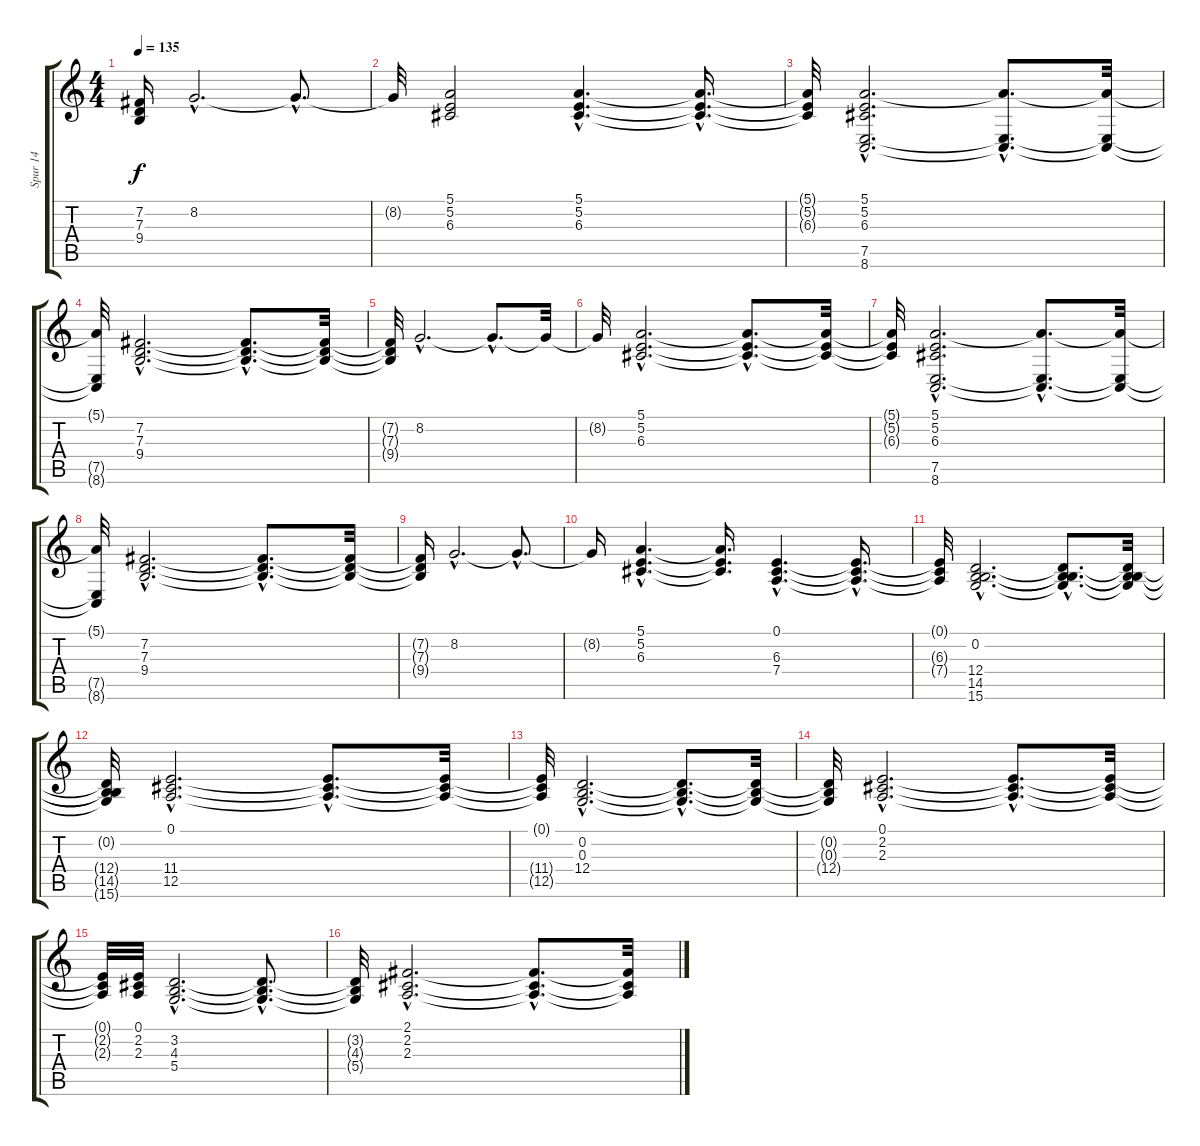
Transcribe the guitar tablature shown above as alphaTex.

\track ("Spur 14" "Spur 14") {instrument pad2warm}
\staff {score tabs}
\tuning (E4 B3 G3 D3 A2 E2) {hide}
\ts (4 4)
\tempo 135
\clef g2
\ks c
(7.2{t} 7.3{t} 9.4{t}).16{dy f} 8.2{hac}.2{d} 8.2{hac t}.8{d} |
8.2{t}.32 (5.1 5.2 6.3).2 (5.1{hac} 5.2{hac} 6.3{hac}).4{d} (5.1{hac t} 5.2{hac t} 6.3{hac t}).16{d} |
(5.1{t} 5.2{t} 6.3{t}).32 (5.1{hac} 5.2 6.3 7.5{hac} 8.6{hac}).2{d} (5.1{hac t} 7.5{hac t} 8.6{hac t}).8{d} (5.1{t} 7.5{t} 8.6{t}).32 |
(5.1{t} 7.5{t} 8.6{t}).32 (7.2{hac} 7.3{hac} 9.4{hac}).2{d} (7.2{hac t} 7.3{hac t} 9.4{hac t}).8{d} (7.2{t} 7.3{t} 9.4{t}).32 |
(7.2{t} 7.3{t} 9.4{t}).32 8.2{hac}.2{d} 8.2{hac t}.8{d} 8.2{t}.32 |
8.2{t}.32 (5.1{hac} 5.2{hac} 6.3{hac}).2{d} (5.1{hac t} 5.2{hac t} 6.3{hac t}).8{d} (5.1{t} 5.2{t} 6.3{t}).32 |
(5.1{t} 5.2{t} 6.3{t}).32 (5.1{hac} 5.2 6.3 7.5{hac} 8.6{hac}).2{d} (5.1{hac t} 7.5{hac t} 8.6{hac t}).8{d} (5.1{t} 7.5{t} 8.6{t}).32 |
(5.1{t} 7.5{t} 8.6{t}).32 (7.2{hac} 7.3{hac} 9.4{hac}).2{d} (7.2{hac t} 7.3{hac t} 9.4{hac t}).8{d} (7.2{t} 7.3{t} 9.4{t}).32 |
(7.2{t} 7.3{t} 9.4{t}).16 8.2{hac}.2{d} 8.2{hac t}.8{d} |
8.2{t}.16 (5.1{hac} 5.2{hac} 6.3{hac}).4{d} (5.1{t} 5.2{t} 6.3{t}).16{d} (0.1{hac} 6.3{hac} 7.4{hac}).4{d} (0.1{hac t} 6.3{hac t} 7.4{hac t}).16{d} |
(0.1{t} 6.3{t} 7.4{t}).32 (0.2{hac} 12.4{hac} 14.5{hac} 15.6{hac}).2{d} (0.2{hac t} 12.4{hac t} 14.5{hac t} 15.6{hac t}).8{d} (0.2{t} 12.4{t} 14.5{t} 15.6{t}).32 |
(0.2{t} 12.4{t} 14.5{t} 15.6{t}).32 (0.1{hac} 11.4{hac} 12.5{hac}).2{d} (0.1{hac t} 11.4{hac t} 12.5{hac t}).8{d} (0.1{t} 11.4{t} 12.5{t}).32 |
(0.1{t} 11.4{t} 12.5{t}).32 (0.2{hac} 0.3{hac} 12.4{hac}).2{d} (0.2{hac t} 0.3{hac t} 12.4{hac t}).8{d} (0.2{t} 0.3{t} 12.4{t}).32 |
(0.2{t} 0.3{t} 12.4{t}).32 (0.1{hac} 2.2{hac} 2.3{hac}).2{d} (0.1{hac t} 2.2{hac t} 2.3{hac t}).8{d} (0.1{t} 2.2{t} 2.3{t}).32 |
(0.1{t} 2.2{t} 2.3{t}).32 (0.1 2.2 2.3).32 (3.2{hac} 4.3{hac} 5.4{hac}).2{d} (3.2{hac t} 4.3{hac t} 5.4{hac t}).8{d} |
(3.2{t} 4.3{t} 5.4{t}).32 (2.1{hac} 2.2{hac} 2.3{hac}).2{d} (2.1{hac t} 2.2{hac t} 2.3{hac t}).8{d} (2.1{t} 2.2{t} 2.3{t}).32
